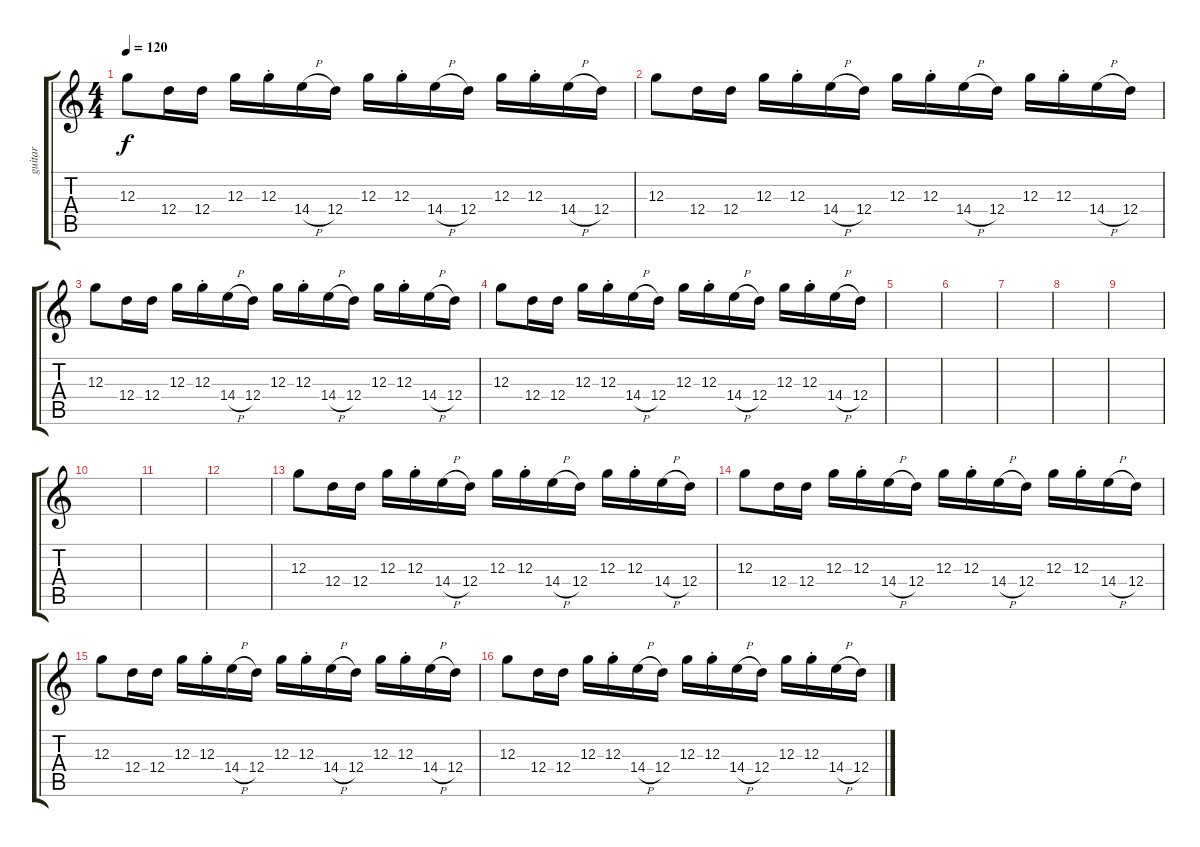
\track ("guitar" "guitar") {instrument electricguitarclean}
\staff {score tabs}
\tuning (E4 B3 G3 D3 A2 E2) {hide}
\ts (4 4)
\tempo 120
\clef g2
\ks c
12.3.8{dy f} 12.4.16 12.4.16 12.3.16 12.3{st}.16 14.4{h}.16 12.4.16 12.3.16 12.3{st}.16 14.4{h}.16 12.4.16 12.3.16 12.3{st}.16 14.4{h}.16 12.4.16 |
12.3.8 12.4.16 12.4.16 12.3.16 12.3{st}.16 14.4{h}.16 12.4.16 12.3.16 12.3{st}.16 14.4{h}.16 12.4.16 12.3.16 12.3{st}.16 14.4{h}.16 12.4.16 |
12.3.8 12.4.16 12.4.16 12.3.16 12.3{st}.16 14.4{h}.16 12.4.16 12.3.16 12.3{st}.16 14.4{h}.16 12.4.16 12.3.16 12.3{st}.16 14.4{h}.16 12.4.16 |
12.3.8 12.4.16 12.4.16 12.3.16 12.3{st}.16 14.4{h}.16 12.4.16 12.3.16 12.3{st}.16 14.4{h}.16 12.4.16 12.3.16 12.3{st}.16 14.4{h}.16 12.4.16 |
|
|
|
|
|
|
|
|
12.3.8 12.4.16 12.4.16 12.3.16 12.3{st}.16 14.4{h}.16 12.4.16 12.3.16 12.3{st}.16 14.4{h}.16 12.4.16 12.3.16 12.3{st}.16 14.4{h}.16 12.4.16 |
12.3.8 12.4.16 12.4.16 12.3.16 12.3{st}.16 14.4{h}.16 12.4.16 12.3.16 12.3{st}.16 14.4{h}.16 12.4.16 12.3.16 12.3{st}.16 14.4{h}.16 12.4.16 |
12.3.8 12.4.16 12.4.16 12.3.16 12.3{st}.16 14.4{h}.16 12.4.16 12.3.16 12.3{st}.16 14.4{h}.16 12.4.16 12.3.16 12.3{st}.16 14.4{h}.16 12.4.16 |
12.3.8 12.4.16 12.4.16 12.3.16 12.3{st}.16 14.4{h}.16 12.4.16 12.3.16 12.3{st}.16 14.4{h}.16 12.4.16 12.3.16 12.3{st}.16 14.4{h}.16 12.4.16
